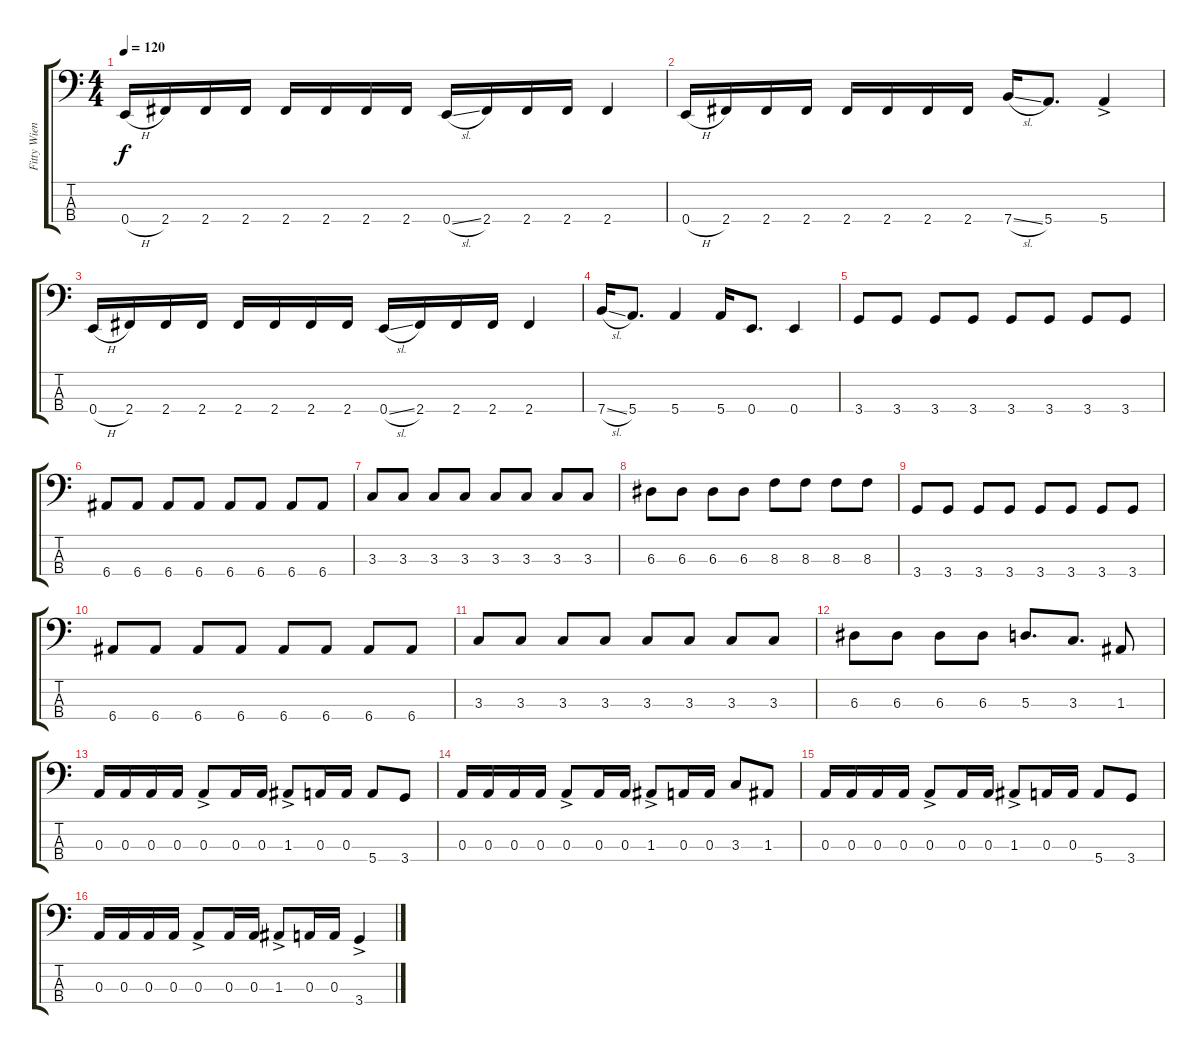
\track ("Fitty Wienhold" "Fitty Wien") {instrument electricbassfinger}
\staff {score tabs}
\tuning (G2 D2 A1 E1) {hide}
\ts (4 4)
\tempo 120
\clef f4
\ks c
0.4{h}.16{dy f} 2.4.16 2.4.16 2.4.16 2.4.16 2.4.16 2.4.16 2.4.16 0.4{sl}.16 2.4.16 2.4.16 2.4.16 2.4.4 |
0.4{h}.16 2.4.16 2.4.16 2.4.16 2.4.16 2.4.16 2.4.16 2.4.16 7.4{sl}.16 5.4.8{d} 5.4{ac}.4 |
0.4{h}.16 2.4.16 2.4.16 2.4.16 2.4.16 2.4.16 2.4.16 2.4.16 0.4{sl}.16 2.4.16 2.4.16 2.4.16 2.4.4 |
7.4{sl}.16 5.4.8{d} 5.4.4 5.4.16 0.4.8{d} 0.4.4 |
3.4.8 3.4.8 3.4.8 3.4.8 3.4.8 3.4.8 3.4.8 3.4.8 |
6.4.8 6.4.8 6.4.8 6.4.8 6.4.8 6.4.8 6.4.8 6.4.8 |
3.3.8 3.3.8 3.3.8 3.3.8 3.3.8 3.3.8 3.3.8 3.3.8 |
6.3.8 6.3.8 6.3.8 6.3.8 8.3.8 8.3.8 8.3.8 8.3.8 |
3.4.8 3.4.8 3.4.8 3.4.8 3.4.8 3.4.8 3.4.8 3.4.8 |
6.4.8 6.4.8 6.4.8 6.4.8 6.4.8 6.4.8 6.4.8 6.4.8 |
3.3.8 3.3.8 3.3.8 3.3.8 3.3.8 3.3.8 3.3.8 3.3.8 |
6.3.8 6.3.8 6.3.8 6.3.8 5.3.8{d} 3.3.8{d} 1.3.8 |
0.3.16 0.3.16 0.3.16 0.3.16 0.3{ac}.8 0.3.16 0.3.16 1.3{ac}.8 0.3.16 0.3.16 5.4.8 3.4.8 |
0.3.16 0.3.16 0.3.16 0.3.16 0.3{ac}.8 0.3.16 0.3.16 1.3{ac}.8 0.3.16 0.3.16 3.3.8 1.3.8 |
0.3.16 0.3.16 0.3.16 0.3.16 0.3{ac}.8 0.3.16 0.3.16 1.3{ac}.8 0.3.16 0.3.16 5.4.8 3.4.8 |
0.3.16 0.3.16 0.3.16 0.3.16 0.3{ac}.8 0.3.16 0.3.16 1.3{ac}.8 0.3.16 0.3.16 3.4{ac}.4
